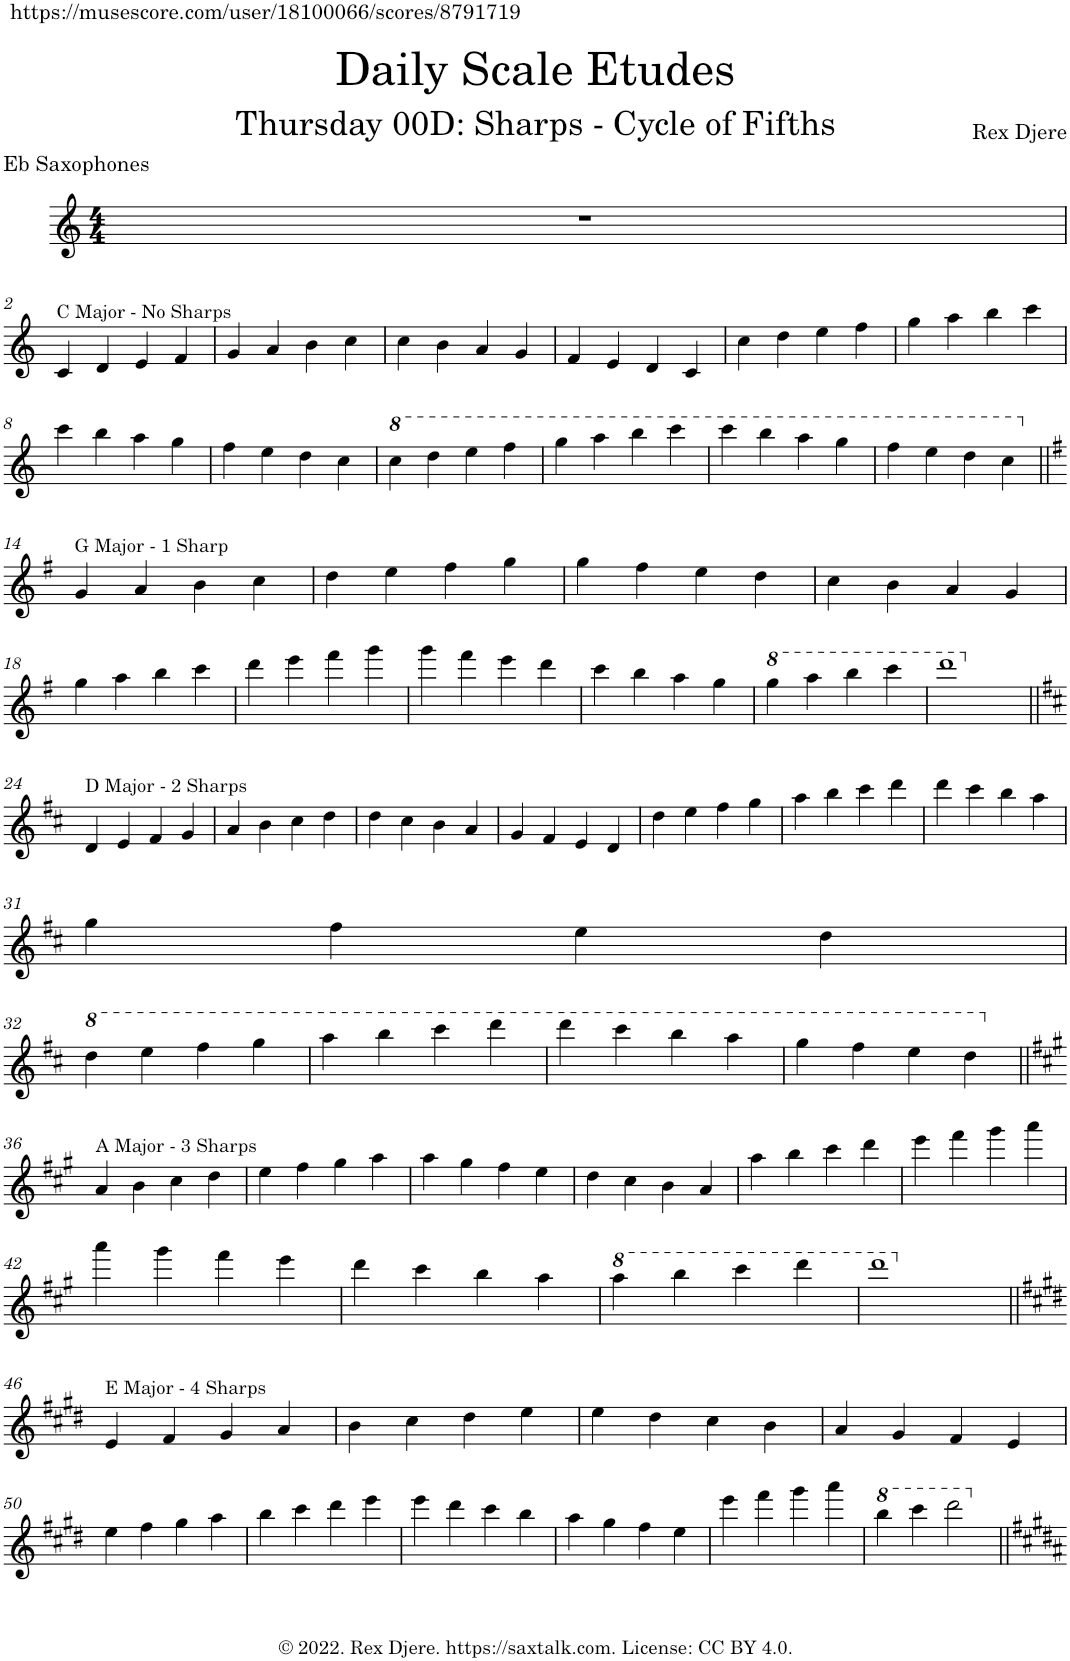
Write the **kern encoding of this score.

**kern
*part1
*staff1
*I"Alto Saxophone
*I'A. Sax.
*clefG2
*Trd5c9
*k[]
*M4/4
=1
1r
!!LO:LB:g=z
=2
!LO:TX:a:t=C Major - No Sharps
4c/
4d/
4e/
4f/
=3
4g/
4a/
4b\
4cc\
=4
4cc\
4b\
4a/
4g/
=5
4f/
4e/
4d/
4c/
=6
4cc\
4dd\
4ee\
4ff\
=7
4gg\
4aa\
4bb\
4ccc\
!!LO:LB:g=z
=8
4ccc\
4bb\
4aa\
4gg\
=9
4ff\
4ee\
4dd\
4cc\
=10
*k[]
*8va
4ccc\
4ddd\
4eee\
4fff\
=11
4ggg\
4aaa\
4bbb\
4cccc\
=12
4cccc\
4bbb\
4aaa\
4ggg\
=13
4fff\
4eee\
4ddd\
4ccc\
!!LO:LB:g=z
=14||
*k[f#]
*X8va
!LO:TX:a:t=G Major - 1 Sharp
4g/
4a/
4b\
4cc\
=15
4dd\
4ee\
4ff#\
4gg\
=16
4gg\
4ff#\
4ee\
4dd\
=17
4cc\
4b\
4a/
4g/
!!LO:LB:g=z
=18
*k[f#]
4gg\
4aa\
4bb\
4ccc\
=19
4ddd\
4eee\
4fff#\
4ggg\
=20
4ggg\
4fff#\
4eee\
4ddd\
=21
4ccc\
4bb\
4aa\
4gg\
=22
*8va
4ggg\
4aaa\
4bbb\
4cccc\
=23
1dddd
!!LO:LB:g=z
=24||
*k[f#c#]
*X8va
!LO:TX:a:t=D Major - 2 Sharps
4d/
4e/
4f#/
4g/
=25
4a/
4b\
4cc#\
4dd\
=26
4dd\
4cc#\
4b\
4a/
=27
4g/
4f#/
4e/
4d/
=28
4dd\
4ee\
4ff#\
4gg\
=29
4aa\
4bb\
4ccc#\
4ddd\
=30
4ddd\
4ccc#\
4bb\
4aa\
!!LO:LB:g=z
=31
4gg\
4ff#\
4ee\
4dd\
!!LO:LB:g=z
=32
*8va
4ddd\
4eee\
4fff#\
4ggg\
=33
4aaa\
4bbb\
4cccc#\
4dddd\
=34
4dddd\
4cccc#\
4bbb\
4aaa\
=35
4ggg\
4fff#\
4eee\
4ddd\
!!LO:LB:g=z
=36||
*k[f#c#g#]
*X8va
!LO:TX:a:t=A Major - 3 Sharps
4a/
4b\
4cc#\
4dd\
=37
4ee\
4ff#\
4gg#\
4aa\
=38
4aa\
4gg#\
4ff#\
4ee\
=39
4dd\
4cc#\
4b\
4a/
=40
4aa\
4bb\
4ccc#\
4ddd\
=41
4eee\
4fff#\
4ggg#\
4aaa\
!!LO:LB:g=z
=42
*k[f#c#g#]
4aaa\
4ggg#\
4fff#\
4eee\
=43
4ddd\
4ccc#\
4bb\
4aa\
=44
*8va
4aaa\
4bbb\
4cccc#\
4dddd\
=45
1dddd
!!LO:LB:g=z
=46||
*k[f#c#g#d#]
*X8va
!LO:TX:a:t=E Major - 4 Sharps
4e/
4f#/
4g#/
4a/
=47
4b\
4cc#\
4dd#\
4ee\
=48
4ee\
4dd#\
4cc#\
4b\
=49
4a/
4g#/
4f#/
4e/
!!LO:LB:g=z
=50
*k[f#c#g#d#]
4ee\
4ff#\
4gg#\
4aa\
=51
4bb\
4ccc#\
4ddd#\
4eee\
=52
4eee\
4ddd#\
4ccc#\
4bb\
=53
4aa\
4gg#\
4ff#\
4ee\
=54
4eee\
4fff#\
4ggg#\
4aaa\
=55
*8va
4bbb\
4cccc#\
2dddd#\
*X8va
=||
*-
